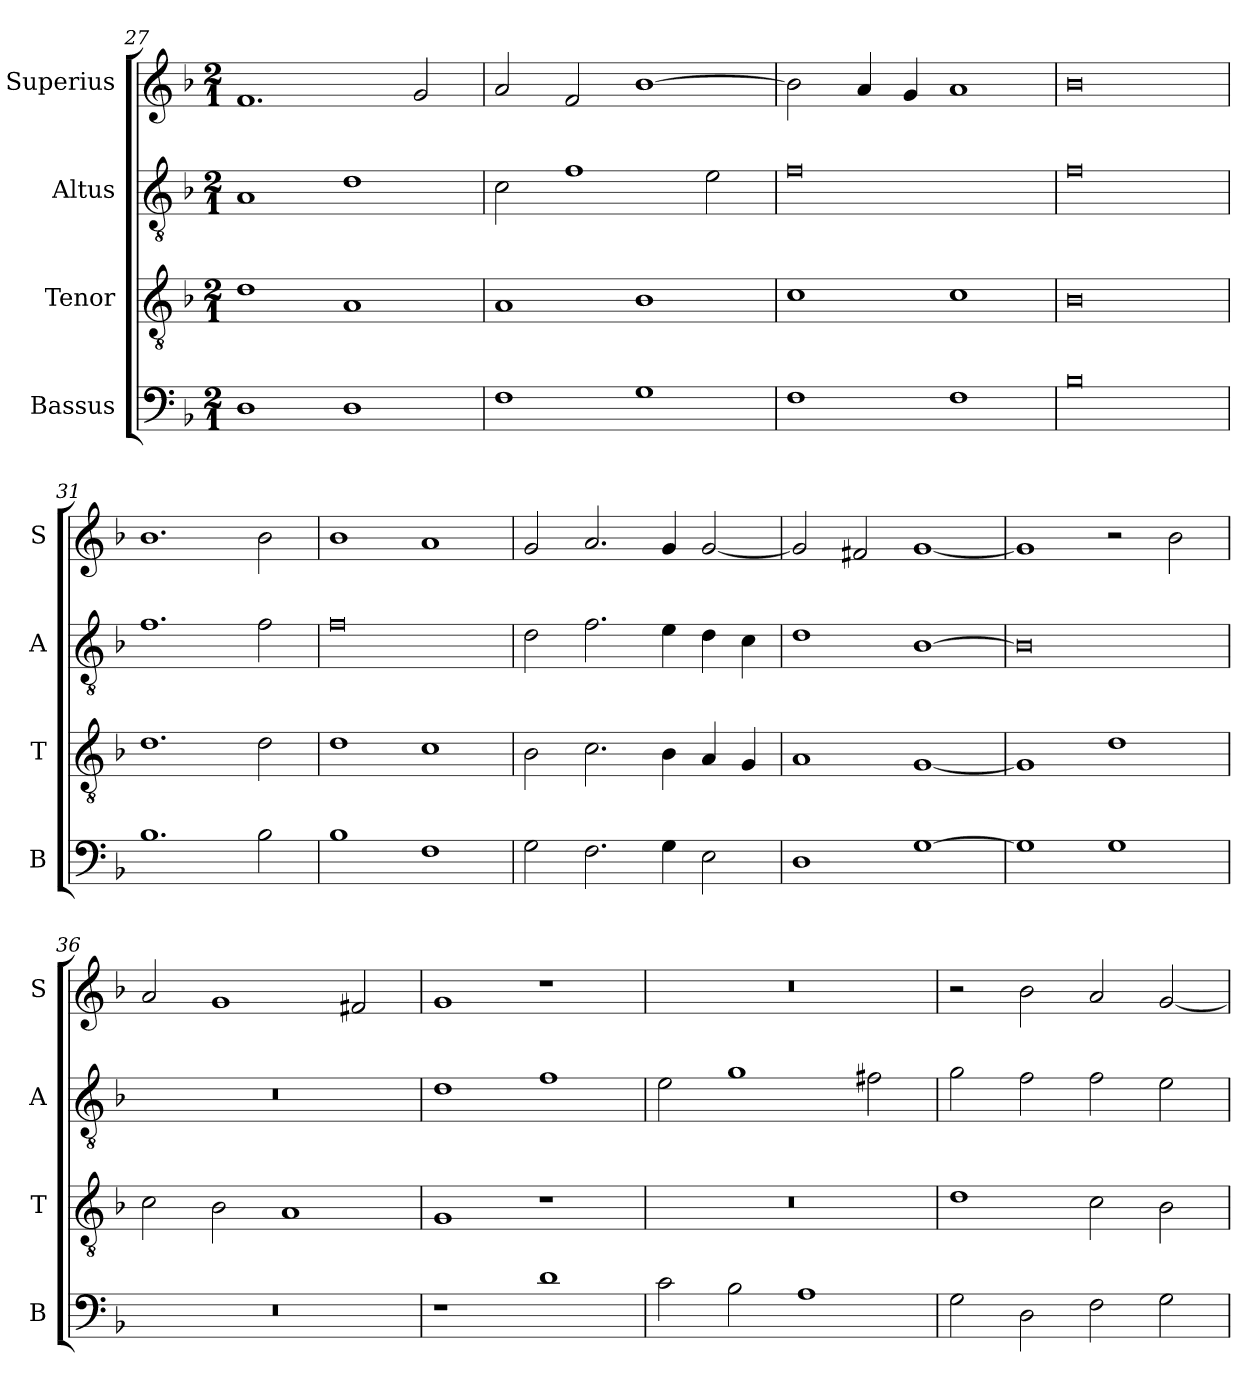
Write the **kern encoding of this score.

**kern	**kern	**kern	**kern
*part4	*part3	*part2	*part1
*staff4	*staff3	*staff2	*staff1
*I"Bassus	*I"Tenor	*I"Altus	*I"Superius
*I'B	*I'T	*I'A	*I'S
*clefF4	*clefGv2	*clefGv2	*clefG2
*k[b-]	*k[b-]	*k[b-]	*k[b-]
*F:	*F:	*F:	*F:
*M2/1	*M2/1	*M2/1	*M2/1
=27	=27	=27	=27
1D	1d	1A	1.f
1D	1A	1d	.
.	.	.	2g
=28	=28	=28	=28
1F	1A	2c	2a
.	.	1f	2f
1G	1B-	.	[1b-
.	.	2e	.
=29	=29	=29	=29
1F	1c	0f	2b-]
.	.	.	4a
.	.	.	4g
1F	1c	.	1a
=30	=30	=30	=30
0B-	0B-	0f	0b-
=31	=31	=31	=31
1.B-	1.d	1.f	1.b-
2B-	2d	2f	2b-
=32	=32	=32	=32
1B-	1d	0f	1b-
1F	1c	.	1a
=33	=33	=33	=33
2G	2B-	2d	2g
2.F	2.c	2.f	2.a
4G	4B-	4e	4g
2E	4A	4d	[2g
.	4G	4c	.
=34	=34	=34	=34
1D	1A	1d	2g]
.	.	.	2f#X
[1G	[1G	[1B-	[1g
=35	=35	=35	=35
1G]	1G]	0B-]	1g]
1G	1d	.	2r
.	.	.	2b-
=36	=36	=36	=36
0r	2c	0r	2a
.	2B-	.	1g
.	1A	.	.
.	.	.	2f#X
=37	=37	=37	=37
1r	1G	1d	1g
1d	1r	1f	1r
=38	=38	=38	=38
2c	0r	2e	0r
2B-	.	1g	.
1A	.	.	.
.	.	2f#X	.
=39	=39	=39	=39
2G	1d	2g	2r
2D	.	2f	2b-
2F	2c	2f	2a
2G	2B-	2e	[2g
=	=	=	=
*-	*-	*-	*-
